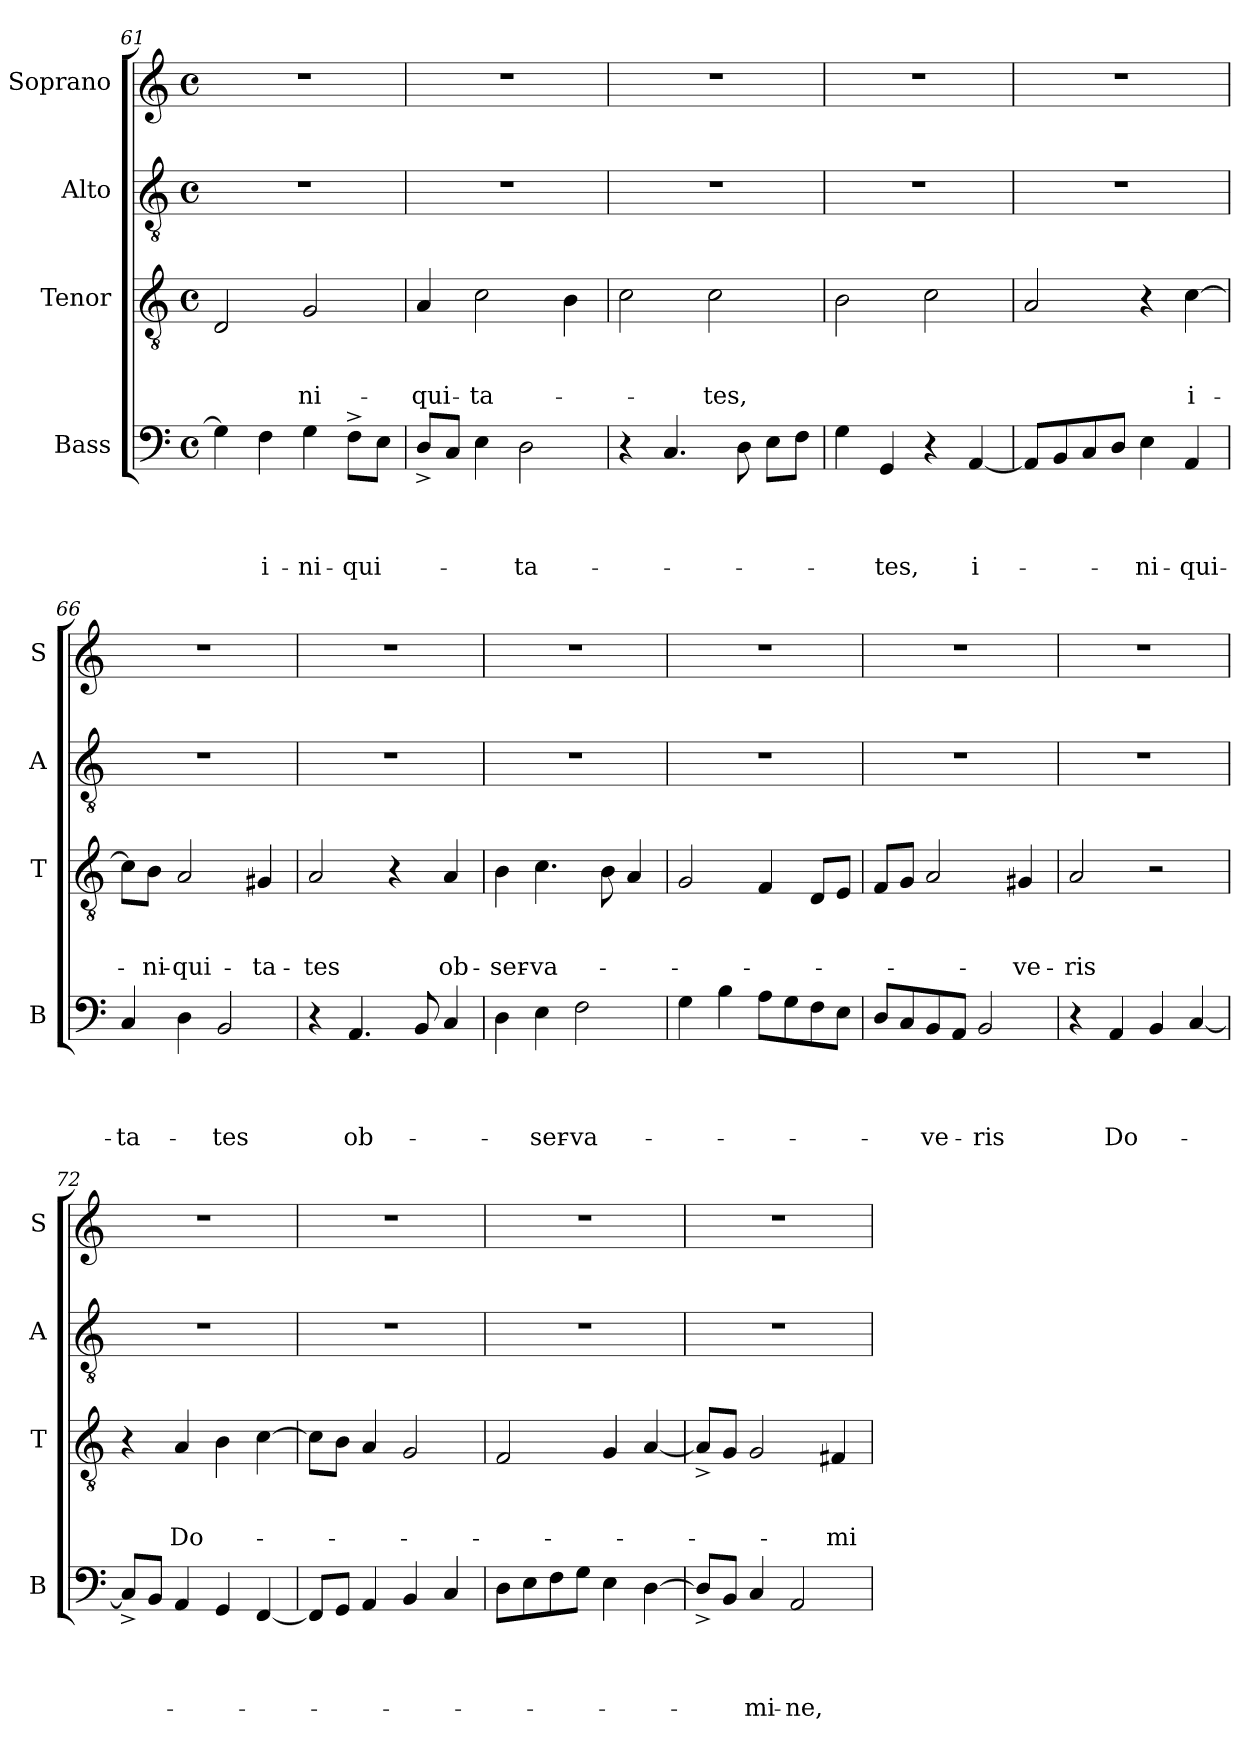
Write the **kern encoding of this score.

**kern	**text	**text	**text	**text	**kern	**text	**text	**text	**kern	**kern
*part4	*part4	*part4	*part4	*part4	*part3	*part3	*part3	*part3	*part2	*part1
*staff4	*staff4	*staff4	*staff4	*staff4	*staff3	*staff3	*staff3	*staff3	*staff2	*staff1
*I"Bass	*	*	*	*	*I"Tenor	*	*	*	*I"Alto	*I"Soprano
*I'B	*	*	*	*	*I'T	*	*	*	*I'A	*I'S
*clefF4	*	*	*	*	*clefGv2	*	*	*	*clefGv2	*clefG2
*k[]	*	*	*	*	*k[]	*	*	*	*k[]	*k[]
*C:	*	*	*	*	*C:	*	*	*	*C:	*C:
*M4/4	*	*	*	*	*M4/4	*	*	*	*M4/4	*M4/4
*met(c)	*	*	*	*	*met(c)	*	*	*	*met(c)	*met(c)
=61	=61	=61	=61	=61	=61	=61	=61	=61	=61	=61
4G\]	.	.	.	.	2D/	.	.	.	1r	1r
!	!	!	!	!LO:LY:b	!	!	!	!	!	!
4F\	.	.	.	i-	.	.	.	.	.	.
!	!	!	!	!LO:LY:b	!	!	!	!LO:LY:b	!	!
4G\	.	.	.	-ni-	2G/	.	.	-ni-	.	.
!	!	!	!	!LO:LY:b	!	!	!	!	!	!
8F^>\L	.	.	.	-qui-	.	.	.	.	.	.
8E\J	.	.	.	.	.	.	.	.	.	.
=62	=62	=62	=62	=62	=62	=62	=62	=62	=62	=62
!	!	!	!	!	!	!	!	!LO:LY:b	!	!
8D^</L	.	.	.	.	4A/	.	.	-qui-	1r	1r
8C/J	.	.	.	.	.	.	.	.	.	.
!	!	!	!	!	!	!	!	!LO:LY:b	!	!
4E\	.	.	.	.	2c\	.	.	-ta-	.	.
!	!	!	!	!LO:LY:b	!	!	!	!	!	!
2D\	.	.	.	-ta-	.	.	.	.	.	.
.	.	.	.	.	4B\	.	.	.	.	.
=63	=63	=63	=63	=63	=63	=63	=63	=63	=63	=63
4r	.	.	.	.	2c\	.	.	.	1r	1r
4.C/	.	.	.	.	.	.	.	.	.	.
!	!	!	!	!	!	!	!	!LO:LY:b	!	!
.	.	.	.	.	2c\	.	.	-tes,	.	.
8D\	.	.	.	.	.	.	.	.	.	.
8E\L	.	.	.	.	.	.	.	.	.	.
8F\J	.	.	.	.	.	.	.	.	.	.
=64	=64	=64	=64	=64	=64	=64	=64	=64	=64	=64
4G\	.	.	.	.	2B\	.	.	.	1r	1r
!	!	!	!	!LO:LY:b	!	!	!	!	!	!
4GG/	.	.	.	-tes,	.	.	.	.	.	.
4r	.	.	.	.	2c\	.	.	.	.	.
!	!	!	!	!LO:LY:b	!	!	!	!	!	!
[<4AA/	.	.	.	i-	.	.	.	.	.	.
=65	=65	=65	=65	=65	=65	=65	=65	=65	=65	=65
8AA/L]	.	.	.	.	2A/	.	.	.	1r	1r
8BB/	.	.	.	.	.	.	.	.	.	.
8C/	.	.	.	.	.	.	.	.	.	.
8D/J	.	.	.	.	.	.	.	.	.	.
!	!	!	!	!LO:LY:b	!	!	!	!	!	!
4E\	.	.	.	-ni-	4r	.	.	.	.	.
!	!	!	!	!LO:LY:b	!	!	!	!LO:LY:b	!	!
4AA/	.	.	.	-qui-	[<4c\	.	.	i-	.	.
!!LO:LB:g=z
=66	=66	=66	=66	=66	=66	=66	=66	=66	=66	=66
!	!	!	!	!LO:LY:b	!	!	!	!	!	!
4C/	.	.	.	-ta-	8c\L]	.	.	.	1r	1r
!	!	!	!	!	!	!	!	!LO:LY:b	!	!
.	.	.	.	.	8B\J	.	.	-ni-	.	.
!	!	!	!	!	!	!	!	!LO:LY:b:rj	!	!
4D\	.	.	.	.	2A/	.	.	-qui-	.	.
!	!	!	!	!LO:LY:b	!	!	!	!	!	!
2BB/	.	.	.	-tes	.	.	.	.	.	.
!	!	!	!	!	!	!	!	!LO:LY:b	!	!
.	.	.	.	.	4G#/	.	.	-ta-	.	.
=67	=67	=67	=67	=67	=67	=67	=67	=67	=67	=67
!	!	!	!	!	!	!	!	!LO:LY:b	!	!
4r	.	.	.	.	2A/	.	.	-tes	1r	1r
!	!	!	!	!LO:LY:b	!	!	!	!	!	!
4.AA/	.	.	.	ob-	.	.	.	.	.	.
.	.	.	.	.	4r	.	.	.	.	.
8BB/	.	.	.	.	.	.	.	.	.	.
!	!	!	!	!	!	!	!	!LO:LY:b	!	!
4C/	.	.	.	.	4A/	.	.	ob-	.	.
=68	=68	=68	=68	=68	=68	=68	=68	=68	=68	=68
!	!	!	!	!	!	!	!	!LO:LY:b	!	!
4D\	.	.	.	.	4B\	.	.	-ser-	1r	1r
!	!	!	!	!LO:LY:b	!	!	!	!LO:LY:b	!	!
4E\	.	.	.	-ser-	4.c\	.	.	-va-	.	.
!	!	!	!	!LO:LY:b	!	!	!	!	!	!
2F\	.	.	.	-va-	.	.	.	.	.	.
.	.	.	.	.	8B\	.	.	.	.	.
.	.	.	.	.	4A/	.	.	.	.	.
=69	=69	=69	=69	=69	=69	=69	=69	=69	=69	=69
4G\	.	.	.	.	2G/	.	.	.	1r	1r
4B\	.	.	.	.	.	.	.	.	.	.
8A\L	.	.	.	.	4F/	.	.	.	.	.
8G\	.	.	.	.	.	.	.	.	.	.
8F\	.	.	.	.	8D/L	.	.	.	.	.
8E\J	.	.	.	.	8E/J	.	.	.	.	.
=70	=70	=70	=70	=70	=70	=70	=70	=70	=70	=70
8D/L	.	.	.	.	8F/L	.	.	.	1r	1r
8C/	.	.	.	.	8G/J	.	.	.	.	.
!	!	!	!	!LO:LY:b	!	!	!	!	!	!
8BB/	.	.	.	-ve-	2A/	.	.	.	.	.
8AA/J	.	.	.	.	.	.	.	.	.	.
!	!	!	!	!LO:LY:b	!	!	!	!	!	!
2BB/	.	.	.	-ris	.	.	.	.	.	.
!	!	!	!	!	!	!	!	!LO:LY:b	!	!
.	.	.	.	.	4G#/	.	.	-ve-	.	.
=71	=71	=71	=71	=71	=71	=71	=71	=71	=71	=71
!	!	!	!	!	!	!	!	!LO:LY:b	!	!
4r	.	.	.	.	2A/	.	.	-ris	1r	1r
!	!	!	!	!LO:LY:b	!	!	!	!	!	!
4AA/	.	.	.	Do-	.	.	.	.	.	.
4BB/	.	.	.	.	2r	.	.	.	.	.
[<4C/	.	.	.	.	.	.	.	.	.	.
!!LO:LB:g=z
=72	=72	=72	=72	=72	=72	=72	=72	=72	=72	=72
8C^</L]	.	.	.	.	4r	.	.	.	1r	1r
8BB/J	.	.	.	.	.	.	.	.	.	.
!	!	!	!	!	!	!	!	!LO:LY:b	!	!
4AA/	.	.	.	.	4A/	.	.	Do-	.	.
4GG/	.	.	.	.	4B\	.	.	.	.	.
[<4FF/	.	.	.	.	[>4c\	.	.	.	.	.
=73	=73	=73	=73	=73	=73	=73	=73	=73	=73	=73
8FF/L]	.	.	.	.	8c\L]	.	.	.	1r	1r
8GG/J	.	.	.	.	8B\J	.	.	.	.	.
4AA/	.	.	.	.	4A/	.	.	.	.	.
4BB/	.	.	.	.	2G/	.	.	.	.	.
4C/	.	.	.	.	.	.	.	.	.	.
=74	=74	=74	=74	=74	=74	=74	=74	=74	=74	=74
8D\L	.	.	.	.	2F/	.	.	.	1r	1r
8E\	.	.	.	.	.	.	.	.	.	.
8F\	.	.	.	.	.	.	.	.	.	.
8G\J	.	.	.	.	.	.	.	.	.	.
4E\	.	.	.	.	4G/	.	.	.	.	.
[>4D\	.	.	.	.	[<4A/	.	.	.	.	.
=75	=75	=75	=75	=75	=75	=75	=75	=75	=75	=75
8D^</L]	.	.	.	.	8A^</L]	.	.	.	1r	1r
8BB/J	.	.	.	.	8G/J	.	.	.	.	.
!	!	!	!	!LO:LY:b	!	!	!	!	!	!
4C/	.	.	.	-mi-	2G/	.	.	.	.	.
!	!	!	!	!LO:LY:b	!	!	!	!	!	!
2AA/	.	.	.	-ne,	.	.	.	.	.	.
!	!	!	!	!	!	!	!	!LO:LY:b	!	!
.	.	.	.	.	4F#/	.	.	-mi-	.	.
=	=	=	=	=	=	=	=	=	=	=
*-	*-	*-	*-	*-	*-	*-	*-	*-	*-	*-
